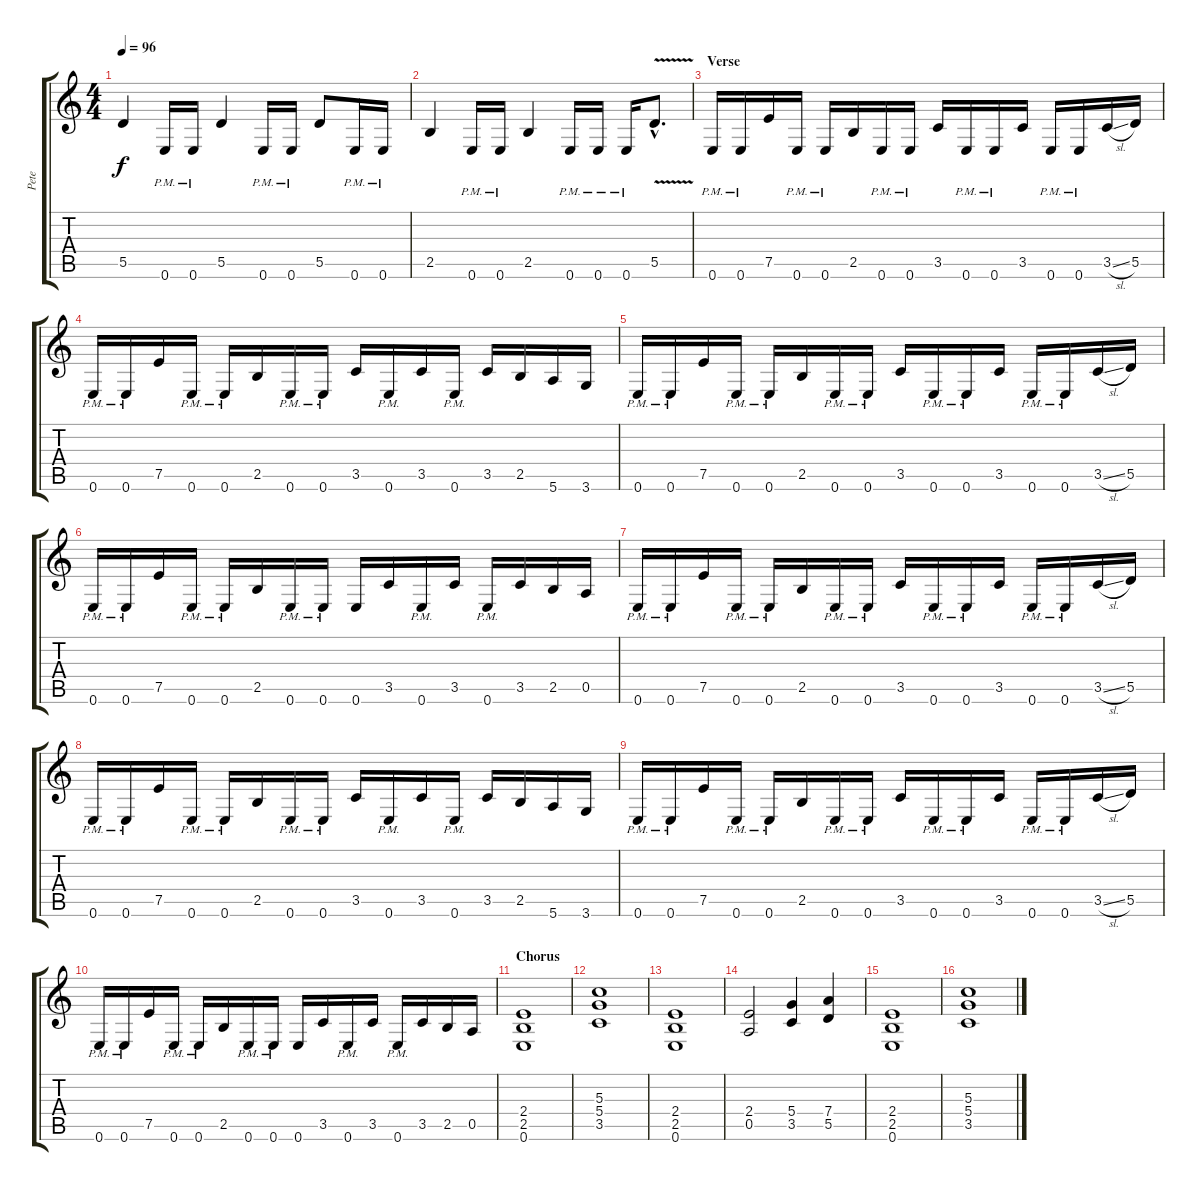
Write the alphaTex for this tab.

\track ("Pete" "Pete") {instrument distortionguitar}
\staff {score tabs}
\tuning (E4 B3 G3 D3 A2 E2) {hide}
\ts (4 4)
\tempo 96
\clef g2
\ks c
5.5.4{dy f} 0.6{pm}.16 0.6{pm}.16 5.5.4 0.6{pm}.16 0.6{pm}.16 5.5.8 0.6{pm}.16 0.6{pm}.16 |
2.5.4 0.6{pm}.16 0.6{pm}.16 2.5.4 0.6{pm}.16 0.6{pm}.16 0.6{pm}.16 5.5{v hac}.8{d} |
\section ("" "Verse")
0.6{pm}.16 0.6{pm}.16 7.5.16 0.6{pm}.16 0.6{pm}.16 2.5.16 0.6{pm}.16 0.6{pm}.16 3.5.16 0.6{pm}.16 0.6{pm}.16 3.5.16 0.6{pm}.16 0.6{pm}.16 3.5{sl}.16 5.5.16 |
0.6{pm}.16 0.6{pm}.16 7.5.16 0.6{pm}.16 0.6{pm}.16 2.5.16 0.6{pm}.16 0.6{pm}.16 3.5.16 0.6{pm}.16 3.5.16 0.6{pm}.16 3.5.16 2.5.16 5.6.16 3.6.16 |
0.6{pm}.16 0.6{pm}.16 7.5.16 0.6{pm}.16 0.6{pm}.16 2.5.16 0.6{pm}.16 0.6{pm}.16 3.5.16 0.6{pm}.16 0.6{pm}.16 3.5.16 0.6{pm}.16 0.6{pm}.16 3.5{sl}.16 5.5.16 |
0.6{pm}.16 0.6{pm}.16 7.5.16 0.6{pm}.16 0.6{pm}.16 2.5.16 0.6{pm}.16 0.6{pm}.16 0.6.16 3.5.16 0.6{pm}.16 3.5.16 0.6{pm}.16 3.5.16 2.5.16 0.5.16 |
0.6{pm}.16 0.6{pm}.16 7.5.16 0.6{pm}.16 0.6{pm}.16 2.5.16 0.6{pm}.16 0.6{pm}.16 3.5.16 0.6{pm}.16 0.6{pm}.16 3.5.16 0.6{pm}.16 0.6{pm}.16 3.5{sl}.16 5.5.16 |
0.6{pm}.16 0.6{pm}.16 7.5.16 0.6{pm}.16 0.6{pm}.16 2.5.16 0.6{pm}.16 0.6{pm}.16 3.5.16 0.6{pm}.16 3.5.16 0.6{pm}.16 3.5.16 2.5.16 5.6.16 3.6.16 |
0.6{pm}.16 0.6{pm}.16 7.5.16 0.6{pm}.16 0.6{pm}.16 2.5.16 0.6{pm}.16 0.6{pm}.16 3.5.16 0.6{pm}.16 0.6{pm}.16 3.5.16 0.6{pm}.16 0.6{pm}.16 3.5{sl}.16 5.5.16 |
0.6{pm}.16 0.6{pm}.16 7.5.16 0.6{pm}.16 0.6{pm}.16 2.5.16 0.6{pm}.16 0.6{pm}.16 0.6.16 3.5.16 0.6{pm}.16 3.5.16 0.6{pm}.16 3.5.16 2.5.16 0.5.16 |
\section ("" "Chorus")
(2.4 2.5 0.6).1 |
(5.3 5.4 3.5).1 |
(2.4 2.5 0.6).1 |
(2.4 0.5).2 (5.4 3.5).4 (7.4 5.5).4 |
(2.4 2.5 0.6).1 |
(5.3 5.4 3.5).1
